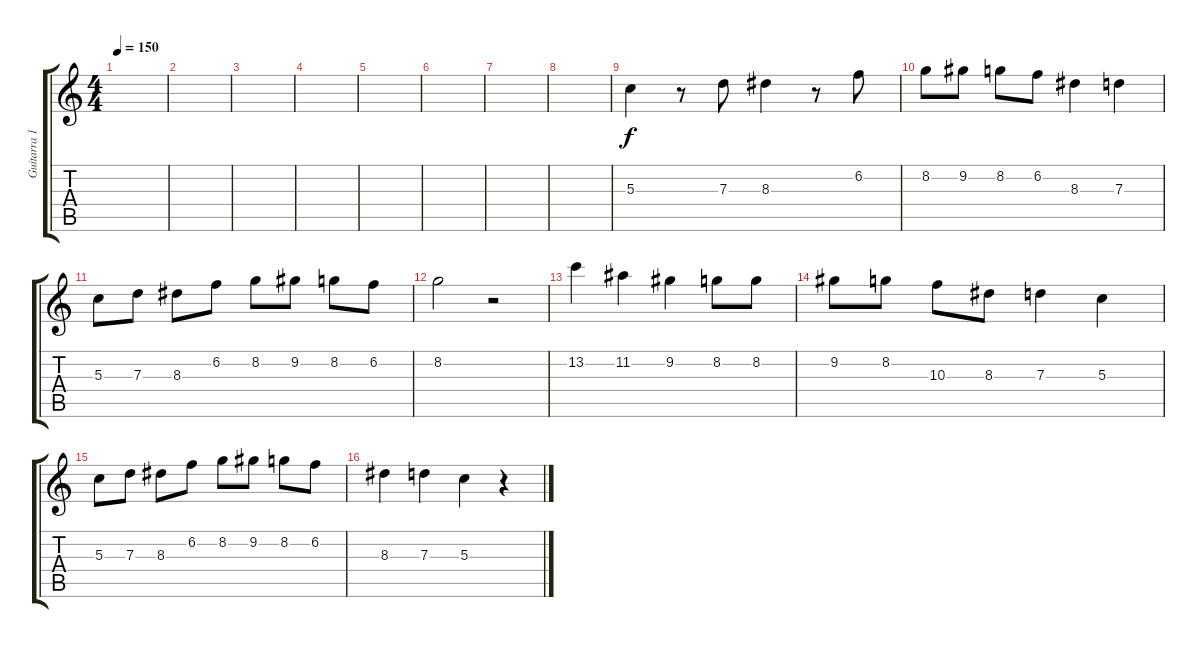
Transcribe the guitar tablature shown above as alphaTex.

\track ("Guitarra 1" "Guitarra 1") {instrument distortionguitar}
\staff {score tabs}
\tuning (E4 B3 G3 D3 A2 E2) {hide}
\ts (4 4)
\tempo 150
\clef g2
\ks c
|
|
|
|
|
|
|
|
5.3.4 r.8 7.3.8 8.3.4 r.8 6.2.8 |
8.2.8 9.2.8 8.2.8 6.2.8 8.3.4 7.3.4 |
5.3.8 7.3.8 8.3.8 6.2.8 8.2.8 9.2.8 8.2.8 6.2.8 |
8.2.2 r.2 |
13.2.4 11.2.4 9.2.4 8.2.8 8.2.8 |
9.2.8 8.2.8 10.3.8 8.3.8 7.3.4 5.3.4 |
5.3.8 7.3.8 8.3.8 6.2.8 8.2.8 9.2.8 8.2.8 6.2.8 |
8.3.4 7.3.4 5.3.4 r.4
